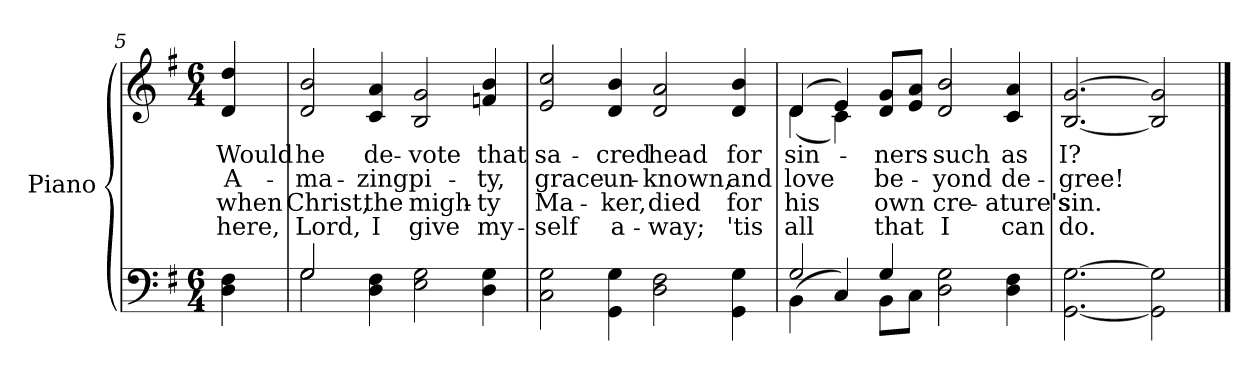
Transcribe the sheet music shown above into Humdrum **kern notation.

**kern	**kern	**text	**text	**text	**text
*part2	*part1	*part1	*part1	*part1	*part1
*staff2	*staff1	*staff1	*staff1	*staff1	*staff1
*I"Piano	*I"Piano	*	*	*	*
*I'Pno.	*I'Pno.	*	*	*	*
*clefF4	*clefG2	*	*	*	*
*k[f#]	*k[f#]	*	*	*	*
*G:	*G:	*	*	*	*
*M6/4	*M6/4	*	*	*	*
=5	=5	=5	=5	=5	=5
!	!	!LO:LY:b:color=#000000	!LO:LY:b:color=#000000	!LO:LY:b:color=#000000	!LO:LY:b:color=#000000
4Di\ 4F#i	4di/ 4ddi	Would	A-	when	here,
=6	=6	=6	=6	=6	=6
*^	*	*	*	*	*
!	!	!	!LO:LY:b:color=#000000	!LO:LY:b:color=#000000	!LO:LY:b:color=#000000	!LO:LY:b:color=#000000
2Gi/	2Gi\	2di/ 2bi	he	-ma-	Christ,	Lord,
!	!	!	!LO:LY:b:color=#000000	!LO:LY:b:color=#000000	!LO:LY:b:color=#000000	!LO:LY:b:color=#000000
4Di\ 4F#i	1ryy	4ci/ 4ai	de-	-zing	the	I
!	!	!	!LO:LY:b:color=#000000	!LO:LY:b:color=#000000	!LO:LY:b:color=#000000	!LO:LY:b:color=#000000
2Ei\ 2Gi	.	2Bi/ 2gi	-vote	pi-	migh-	-give
!	!	!	!LO:LY:b:color=#000000	!LO:LY:b:color=#000000	!LO:LY:b:color=#000000	!LO:LY:b:color=#000000
4Di\ 4Gi	.	4fni/ 4bi	that	-ty,	ty	my-
*v	*v	*	*	*	*	*
!!LO:LB:g=z
=7	=7	=7	=7	=7	=7
!	!	!LO:LY:b:color=#000000	!LO:LY:b:color=#000000	!LO:LY:b:color=#000000	!LO:LY:b:color=#000000
2Ci\ 2Gi	2ei/ 2cci	sa-	grace	-Ma-	-self
!	!	!LO:LY:b:color=#000000	!LO:LY:b:color=#000000	!LO:LY:b:color=#000000	!LO:LY:b:color=#000000
4GGi\ 4Gi	4di/ 4bi	-cred	un-	ker,	a-
!	!	!LO:LY:b:color=#000000	!LO:LY:b:color=#000000	!LO:LY:b:color=#000000	!LO:LY:b:color=#000000
2Di\ 2F#i	2di/ 2ai	head	-known,	-died	way;
!	!	!LO:LY:b:color=#000000	!LO:LY:b:color=#000000	!LO:LY:b:color=#000000	!LO:LY:b:color=#000000
4GGi\ 4Gi	4di/ 4bi	for	and	for	'tis
=8	=8	=8	=8	=8	=8
*^	*	*	*	*	*
!	!	!	!LO:LY:b:color=#000000	!LO:LY:b:color=#000000	!LO:LY:b:color=#000000	!LO:LY:b:color=#000000
*	*	*^	*	*	*	*
2Gi/	(4BBi\	(4di/	(4di\	sin-	love	his	all
.	4Ci/)	4ei/)	4ci\)	.	.	.	.
!	!	!	!	!LO:LY:b:color=#000000	!LO:LY:b:color=#000000	!LO:LY:b:color=#000000	!LO:LY:b:color=#000000
4Gi/	8BBi\L	8di/ 8gi/L	1ryy	-ners	be-	own	that
.	8Ci\J	8ei/ 8ai/J	.	.	.	.	.
!	!	!	!	!LO:LY:b:color=#000000	!LO:LY:b:color=#000000	!LO:LY:b:color=#000000	!LO:LY:b:color=#000000
2Di\ 2Gi	2.ryy	2di/ 2bi	.	such	-yond	cre-	-I
!	!	!	!	!LO:LY:b:color=#000000	!LO:LY:b:color=#000000	!LO:LY:b:color=#000000	!LO:LY:b:color=#000000
4Di\ 4F#i	.	4ci/ 4ai	.	as	de-	ature's	can
*v	*v	*	*	*	*	*	*
*	*v	*v	*	*	*	*
=9	=9	=9	=9	=9	=9
!	!	!LO:LY:b:color=#000000	!LO:LY:b:color=#000000	!LO:LY:b:color=#000000	!LO:LY:b:color=#000000
[2.GGi\ [2.Gi	[2.Bi/ [2.gi	I?	-gree!	sin.	do.
2GGi\] 2Gi]	2Bi/] 2gi]	.	.	.	.
==	==	==	==	==	==
*-	*-	*-	*-	*-	*-
